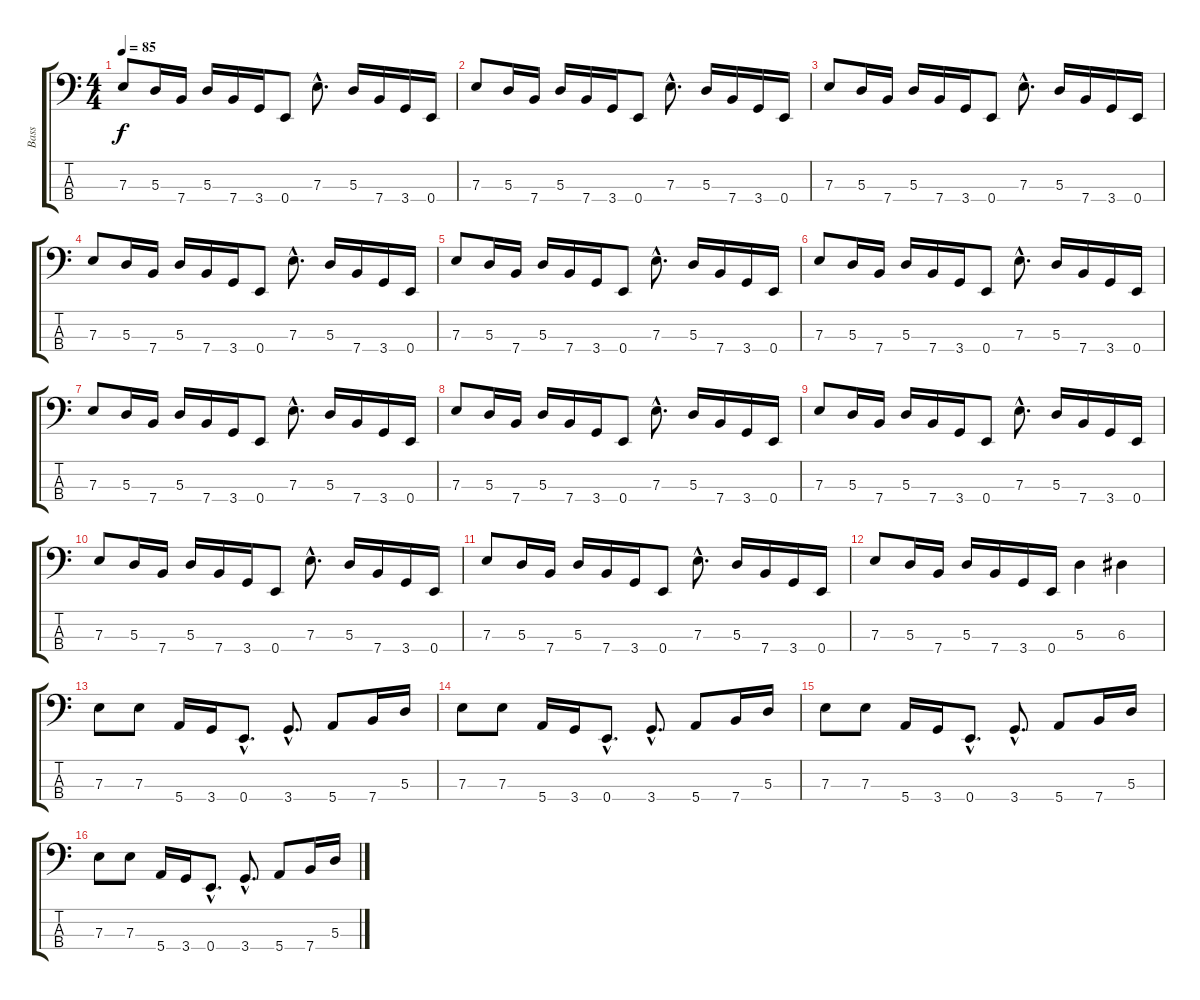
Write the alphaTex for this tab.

\track ("Bass" "Bass") {instrument electricbasspick}
\staff {score tabs}
\tuning (G2 D2 A1 E1) {hide}
\ts (4 4)
\tempo 85
\clef f4
\ks c
7.3.8{dy f instrument electricbasspick} 5.3.16 7.4.16 5.3.16 7.4.16 3.4.16 0.4.8 7.3{hac}.8{d} 5.3.16 7.4.16 3.4.16 0.4.16 |
7.3.8 5.3.16 7.4.16 5.3.16 7.4.16 3.4.16 0.4.8 7.3{hac}.8{d} 5.3.16 7.4.16 3.4.16 0.4.16 |
7.3.8 5.3.16 7.4.16 5.3.16 7.4.16 3.4.16 0.4.8 7.3{hac}.8{d} 5.3.16 7.4.16 3.4.16 0.4.16 |
7.3.8 5.3.16 7.4.16 5.3.16 7.4.16 3.4.16 0.4.8 7.3{hac}.8{d} 5.3.16 7.4.16 3.4.16 0.4.16 |
7.3.8 5.3.16 7.4.16 5.3.16 7.4.16 3.4.16 0.4.8 7.3{hac}.8{d} 5.3.16 7.4.16 3.4.16 0.4.16 |
7.3.8 5.3.16 7.4.16 5.3.16 7.4.16 3.4.16 0.4.8 7.3{hac}.8{d} 5.3.16 7.4.16 3.4.16 0.4.16 |
7.3.8 5.3.16 7.4.16 5.3.16 7.4.16 3.4.16 0.4.8 7.3{hac}.8{d} 5.3.16 7.4.16 3.4.16 0.4.16 |
7.3.8 5.3.16 7.4.16 5.3.16 7.4.16 3.4.16 0.4.8 7.3{hac}.8{d} 5.3.16 7.4.16 3.4.16 0.4.16 |
7.3.8 5.3.16 7.4.16 5.3.16 7.4.16 3.4.16 0.4.8 7.3{hac}.8{d} 5.3.16 7.4.16 3.4.16 0.4.16 |
7.3.8 5.3.16 7.4.16 5.3.16 7.4.16 3.4.16 0.4.8 7.3{hac}.8{d} 5.3.16 7.4.16 3.4.16 0.4.16 |
7.3.8 5.3.16 7.4.16 5.3.16 7.4.16 3.4.16 0.4.8 7.3{hac}.8{d} 5.3.16 7.4.16 3.4.16 0.4.16 |
7.3.8 5.3.16 7.4.16 5.3.16 7.4.16 3.4.16 0.4.16 5.3.4 6.3.4 |
7.3.8 7.3.8 5.4.16 3.4.16 0.4{hac}.8{d} 3.4{hac}.8{d} 5.4.8 7.4.16 5.3.16 |
7.3.8 7.3.8 5.4.16 3.4.16 0.4{hac}.8{d} 3.4{hac}.8{d} 5.4.8 7.4.16 5.3.16 |
7.3.8 7.3.8 5.4.16 3.4.16 0.4{hac}.8{d} 3.4{hac}.8{d} 5.4.8 7.4.16 5.3.16 |
7.3.8 7.3.8 5.4.16 3.4.16 0.4{hac}.8{d} 3.4{hac}.8{d} 5.4.8 7.4.16 5.3.16
